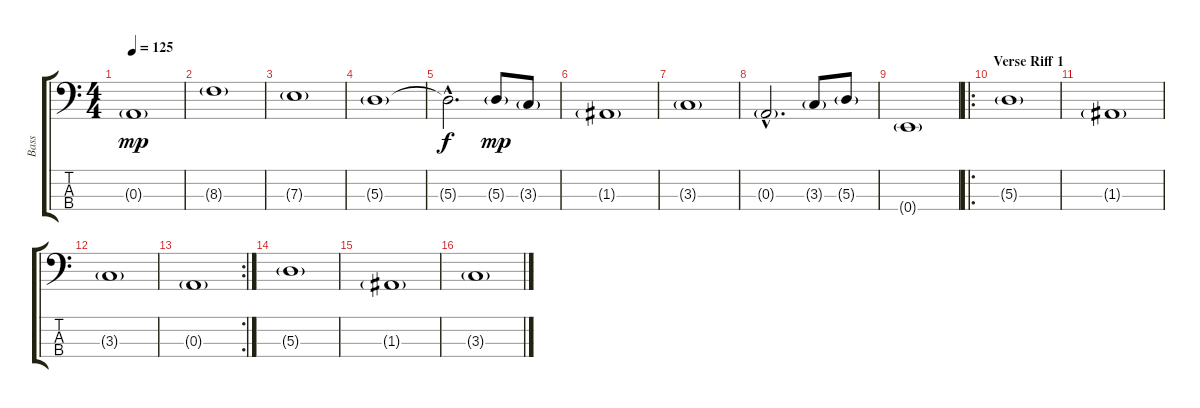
\track ("Bass" "Bass") {instrument electricbassfinger}
\staff {score tabs}
\tuning (G2 D2 A1 E1) {hide}
\ts (4 4)
\tempo 125
\clef f4
\ks c
0.3{g}.1{dy mp} |
8.3{g}.1 |
7.3{g}.1 |
5.3{g}.1 |
5.3{hac t}.2{d dy f} 5.3{g}.8{dy mp} 3.3{g}.8 |
1.3{g}.1 |
3.3{g}.1 |
0.3{g hac}.2{d} 3.3{g}.8 5.3{g}.8 |
0.4{g}.1 |
\ro
\section ("" "Verse Riff 1")
5.3{g}.1 |
1.3{g}.1 |
3.3{g}.1 |
\rc 2
0.3{g}.1 |
5.3{g}.1 |
1.3{g}.1 |
3.3{g}.1
